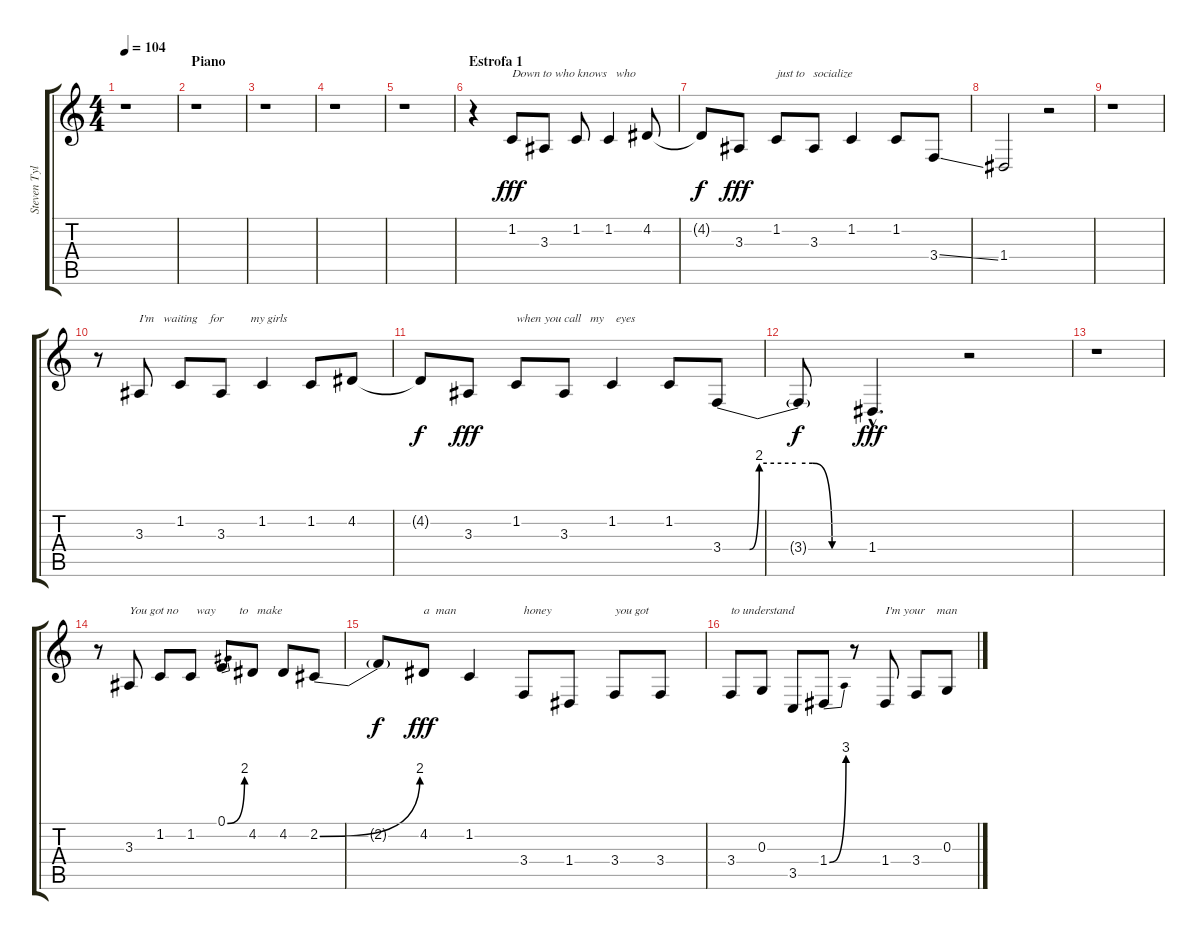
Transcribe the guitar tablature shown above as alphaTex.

\track ("Steven Tyler" "Steven Tyl") {instrument baritonesax}
\staff {score tabs}
\tuning (E4 B3 G3 D3 A2 E2) {hide}
\ts (4 4)
\tempo 104
\clef g2
\ks c
r.1{dy fff} |
\section ("" "Piano")
r.1 |
r.1 |
r.1 |
r.1 |
\section ("" "Estrofa 1")
r.4 1.2.8{txt "Down to who knows   who"} 3.3.8 1.2.8 1.2.4 4.2.8 |
4.2{t}.8{dy f} 3.3.8{dy fff} 1.2.8{txt "just to   socialize"} 3.3.8 1.2.4 1.2.8 3.4{ss}.8 |
1.4.2 r.2 |
r.1 |
r.8 3.3.8{txt "I'm   waiting    for         my girls"} 1.2.8 3.3.8 1.2.4 1.2.8 4.2.8 |
4.2{t}.8{dy f} 3.3.8{dy fff} 1.2.8{txt "when you call   my    eyes"} 3.3.8 1.2.4 1.2.8 3.4{be (custom 0 0 11 0 15 8 30 8 37 8 45 0 60 0)}.8 |
3.4{t}.8{dy f} 1.4{hac}.4{d dy fff} r.2 |
r.1 |
r.8 3.3.8{txt "You got no      way        to   make"} 1.2.8 1.2.8 0.1{be (bend 0 0 60 8)}.8 4.2.8 4.2.8 2.2{be (bend 0 0 60 8)}.8 |
2.2{t}.8{dy f} 4.2.8{txt "a  man" dy fff} 1.2.4 3.4.8{txt "honey"} 1.4.8 3.4.8{txt "you got"} 3.4.8 |
3.4.8{txt "to understand"} 0.3.8 3.5.8 1.4{be (bend 0 0 60 12)}.8 r.8 1.4.8{txt "I'm your    man"} 3.4.8 0.3.8
